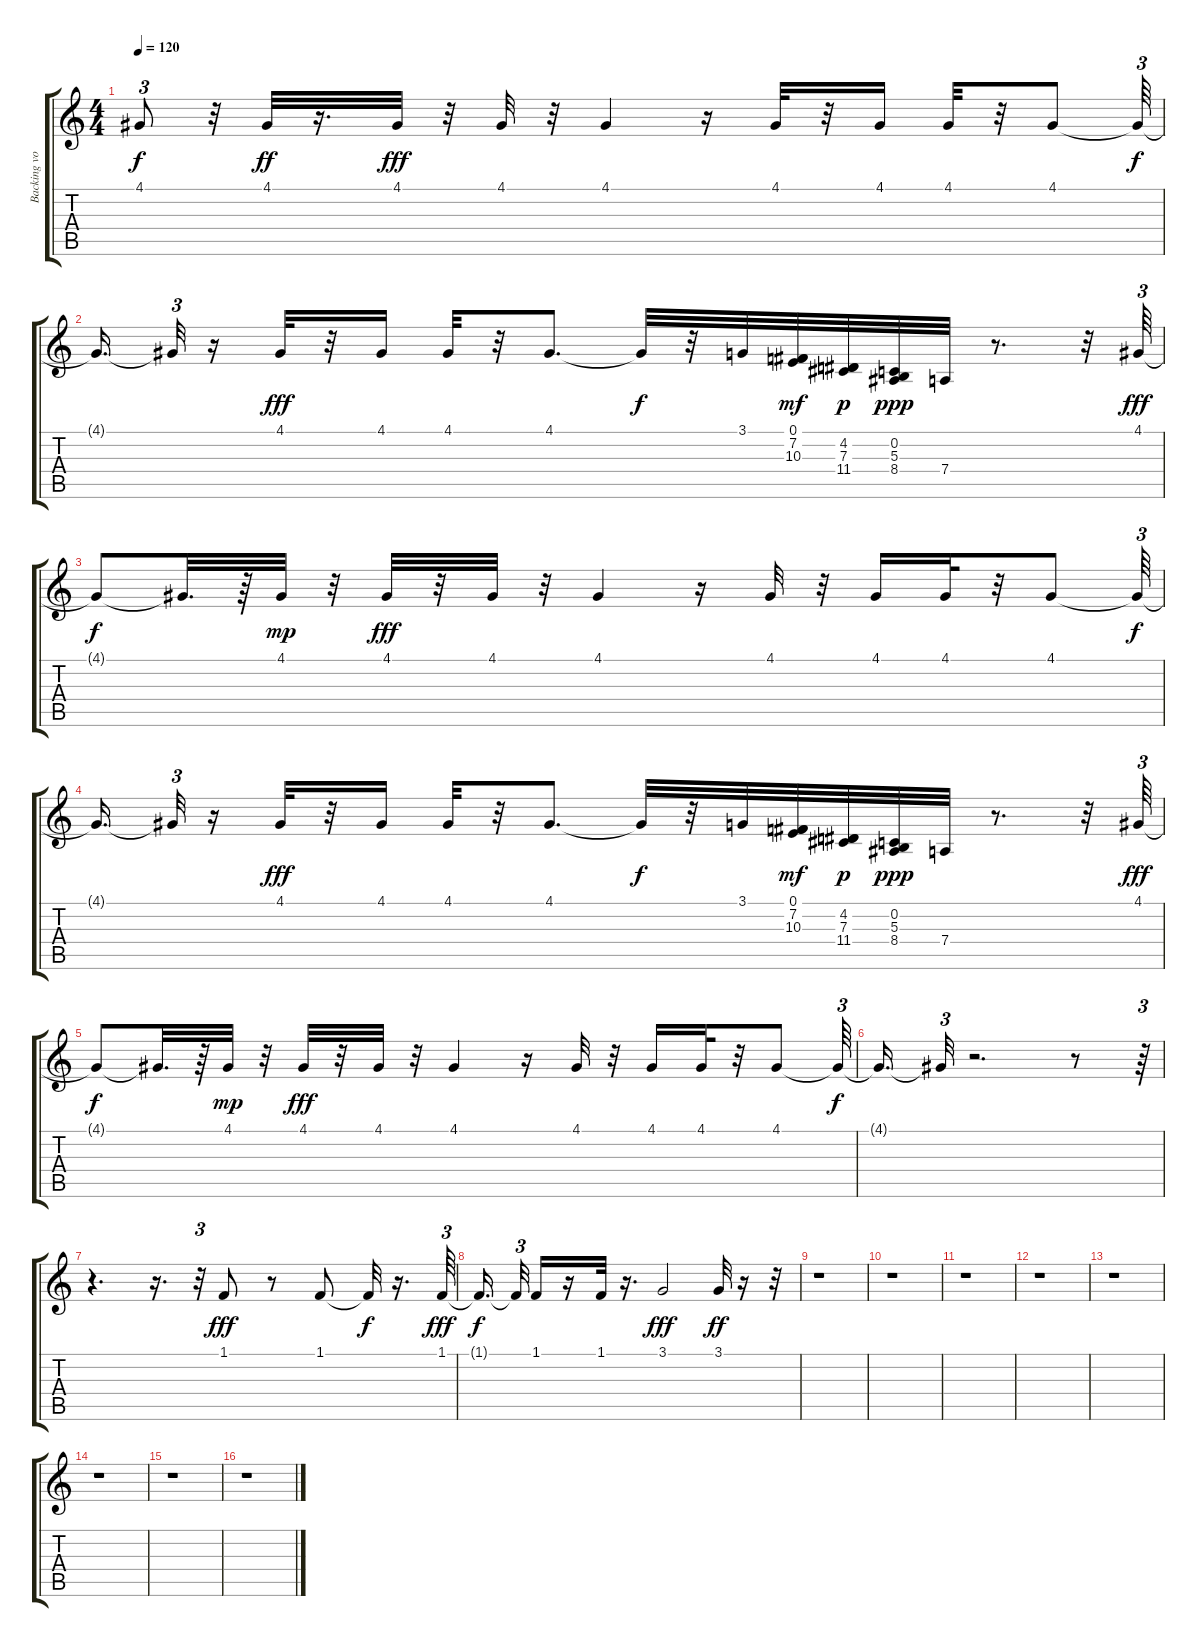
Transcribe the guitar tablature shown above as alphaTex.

\track ("Backing vocals" "Backing vo") {instrument altosax}
\staff {score tabs}
\tuning (E4 B3 G3 D3 A2 E2) {hide}
\ts (4 4)
\tempo 120
\clef g2
\ks c
4.1{t}.8{tu (3 2) dy f} r.32 4.1.32{dy ff} r.16{d} 4.1.32{dy fff} r.32 4.1.32 r.32 4.1.4 r.16 4.1.32 r.32 4.1.16 4.1.32 r.32 4.1.8 4.1{t}.64{tu (3 2) dy f} |
4.1{t}.16{d} 4.1{t}.32{tu (3 2)} r.16 4.1.32{dy fff} r.32 4.1.16 4.1.32 r.32 4.1.8{d} 4.1{t}.32{dy f} r.32 3.1.32 (0.1 7.2 10.3).32{dy mf} (4.2 7.3 11.4).32{dy p} (0.2 5.3 8.4).32{dy ppp} 7.4.32 r.8{d} r.32 4.1.64{tu (3 2) dy fff} |
4.1{t}.8{dy f} 4.1{t}.32{d} r.64 4.1.32{dy mp} r.32 4.1.32{dy fff} r.32 4.1.32 r.32 4.1.4 r.16 4.1.32 r.32 4.1.16 4.1.32 r.32 4.1.8 4.1{t}.64{tu (3 2) dy f} |
4.1{t}.16{d} 4.1{t}.32{tu (3 2)} r.16 4.1.32{dy fff} r.32 4.1.16 4.1.32 r.32 4.1.8{d} 4.1{t}.32{dy f} r.32 3.1.32 (0.1 7.2 10.3).32{dy mf} (4.2 7.3 11.4).32{dy p} (0.2 5.3 8.4).32{dy ppp} 7.4.32 r.8{d} r.32 4.1.64{tu (3 2) dy fff} |
4.1{t}.8{dy f} 4.1{t}.32{d} r.64 4.1.32{dy mp} r.32 4.1.32{dy fff} r.32 4.1.32 r.32 4.1.4 r.16 4.1.32 r.32 4.1.16 4.1.32 r.32 4.1.8 4.1{t}.64{tu (3 2) dy f} |
4.1{t}.16{d} 4.1{t}.32{tu (3 2)} r.2{d} r.8 r.64{tu (3 2)} |
r.4{d} r.16{d} r.32{tu (3 2)} 1.1.8{dy fff} r.8 1.1.8 1.1{t}.32{dy f} r.16{d} 1.1.64{tu (3 2) dy fff} |
1.1{t}.16{d dy f beam splitsecondary} 1.1{t}.32{tu (3 2)} 1.1.16 r.16 1.1.32 r.16{d} 3.1.2{dy fff} 3.1.32{dy ff} r.16 r.32 |
r.1 |
r.1 |
r.1 |
r.1 |
r.1 |
r.1 |
r.1 |
r.1
